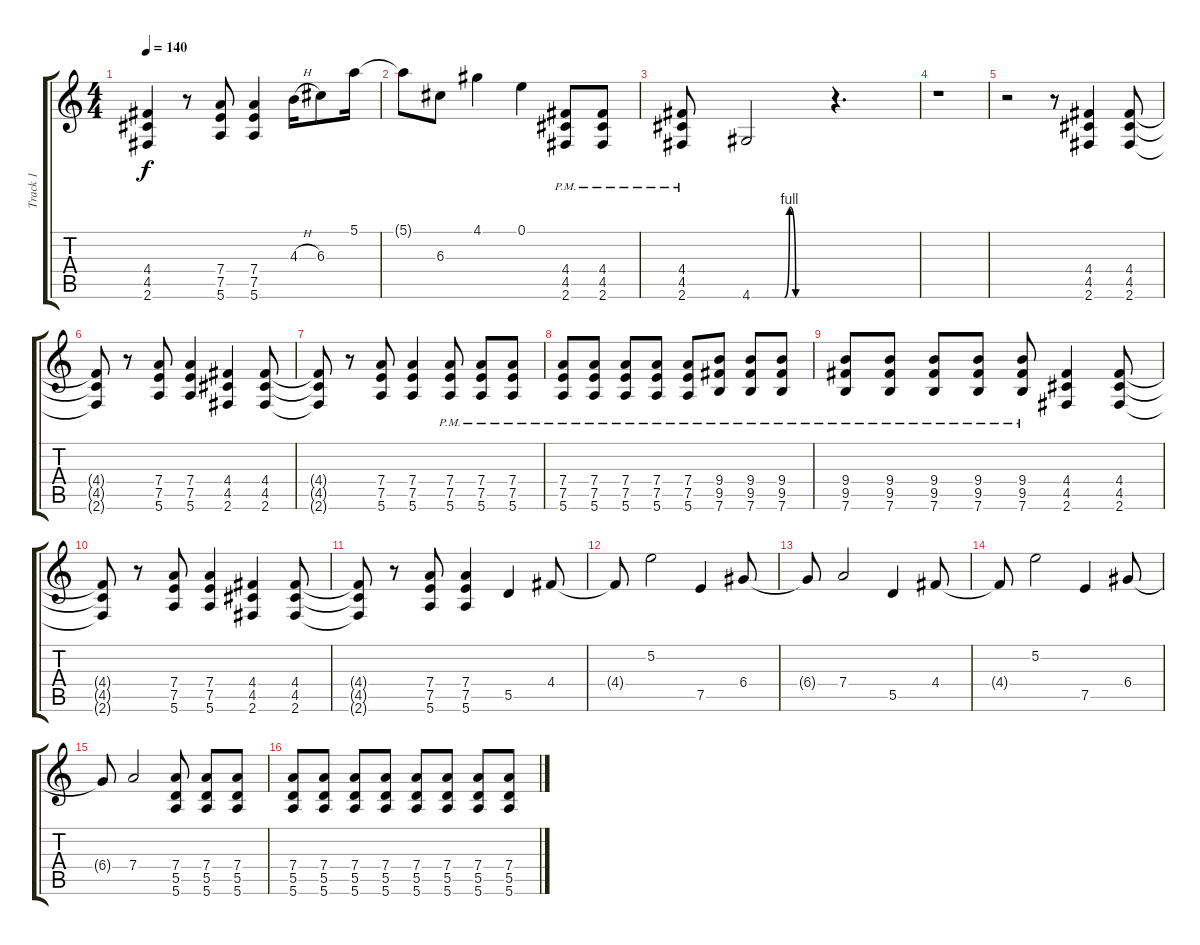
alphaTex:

\track ("Track 1" "Track 1") {instrument distortionguitar}
\staff {score tabs}
\tuning (E4 B3 G3 D3 A2 E2) {hide}
\ts (4 4)
\tempo 140
\clef g2
\ks c
(4.4 4.5 2.6).4{dy f} r.8 (7.4 7.5 5.6).8 (7.4 7.5 5.6).4 4.3{h}.16 6.3.8 5.1.16 |
5.1{t}.8 6.3.8 4.1.4 0.1.4 (4.4{pm} 4.5{pm} 2.6{pm}).8 (4.4{pm} 4.5{pm} 2.6{pm}).8 |
(4.4{pm} 4.5{pm} 2.6{pm}).8 4.6{be (custom 0 0 15 0 26 0 30 4 35 0 60 0)}.2 r.4{d} |
r.1 |
r.2 r.8 (4.4 4.5 2.6).4 (4.4 4.5 2.6).8 |
(4.4{t} 4.5{t} 2.6{t}).8 r.8 (7.4 7.5 5.6).8 (7.4 7.5 5.6).4 (4.4 4.5 2.6).4 (4.4 4.5 2.6).8 |
(4.4{t} 4.5{t} 2.6{t}).8 r.8 (7.4 7.5 5.6).8 (7.4 7.5 5.6).4 (7.4{pm} 7.5{pm} 5.6{pm}).8 (7.4{pm} 7.5{pm} 5.6{pm}).8 (7.4{pm} 7.5{pm} 5.6{pm}).8 |
(7.4{pm} 7.5{pm} 5.6{pm}).8 (7.4{pm} 7.5{pm} 5.6{pm}).8 (7.4{pm} 7.5{pm} 5.6{pm}).8 (7.4{pm} 7.5{pm} 5.6{pm}).8 (7.4{pm} 7.5{pm} 5.6{pm}).8 (9.4{pm} 9.5{pm} 7.6{pm}).8 (9.4{pm} 9.5{pm} 7.6{pm}).8 (9.4{pm} 9.5{pm} 7.6{pm}).8 |
(9.4{pm} 9.5{pm} 7.6{pm}).8 (9.4{pm} 9.5{pm} 7.6{pm}).8 (9.4{pm} 9.5{pm} 7.6{pm}).8 (9.4{pm} 9.5{pm} 7.6{pm}).8 (9.4{pm} 9.5{pm} 7.6{pm}).8 (4.4 4.5 2.6).4 (4.4 4.5 2.6).8 |
(4.4{t} 4.5{t} 2.6{t}).8 r.8 (7.4 7.5 5.6).8 (7.4 7.5 5.6).4 (4.4 4.5 2.6).4 (4.4 4.5 2.6).8 |
(4.4{t} 4.5{t} 2.6{t}).8 r.8 (7.4 7.5 5.6).8 (7.4 7.5 5.6).4 5.5.4 4.4.8 |
4.4{t}.8 5.2.2 7.5.4 6.4.8 |
6.4{t}.8 7.4.2 5.5.4 4.4.8 |
4.4{t}.8 5.2.2 7.5.4 6.4.8 |
6.4{t}.8 7.4.2 (7.4 5.5 5.6).8 (7.4 5.5 5.6).8 (7.4 5.5 5.6).8 |
(7.4 5.5 5.6).8 (7.4 5.5 5.6).8 (7.4 5.5 5.6).8 (7.4 5.5 5.6).8 (7.4 5.5 5.6).8 (7.4 5.5 5.6).8 (7.4 5.5 5.6).8 (7.4 5.5 5.6).8
